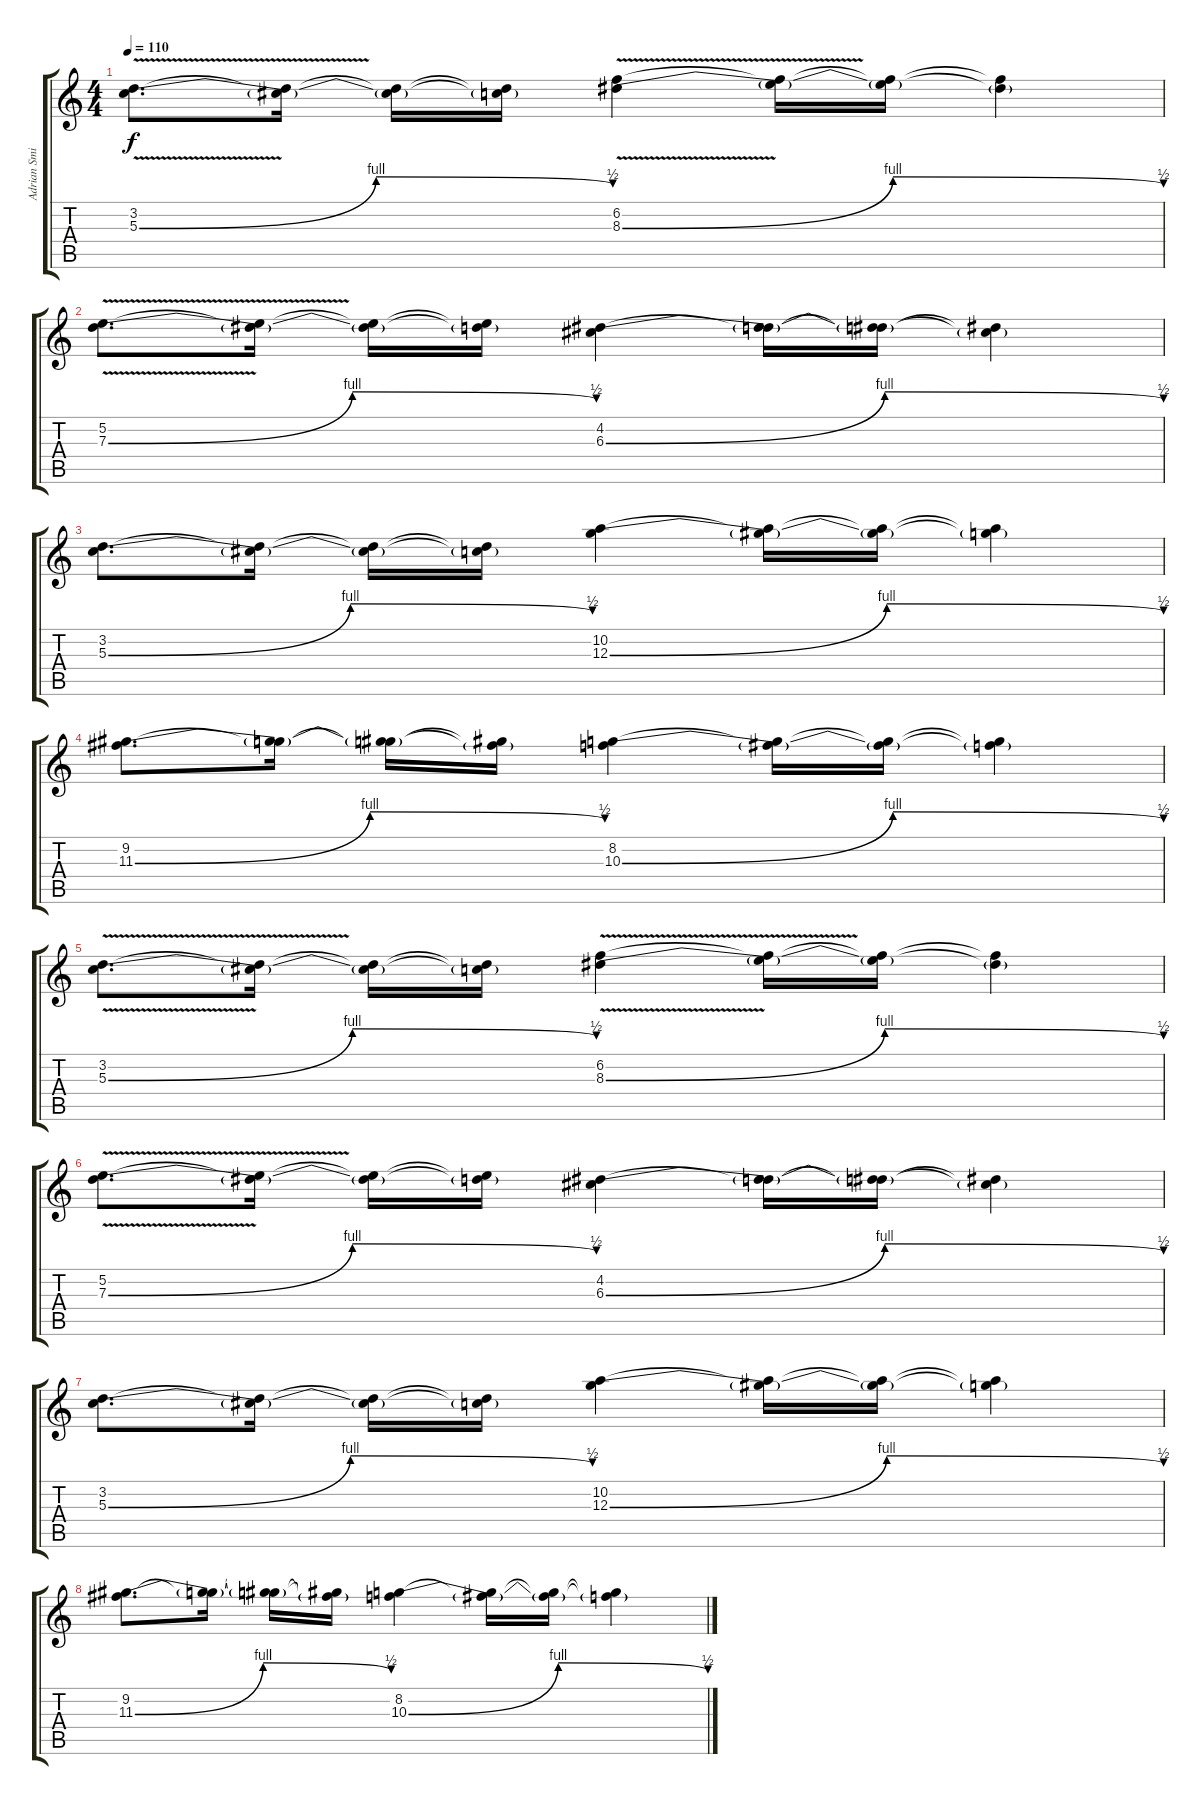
\track ("Adrian Smith" "Adrian Smi") {instrument distortionguitar}
\staff {score tabs}
\tuning (E4 B3 G3 D3 A2 E2) {hide}
\ts (4 4)
\tempo 110
\clef g2
\ks c
(3.2 5.3{be (bendrelease 0 0 15 4 15 4 60 2) v}).8{d dy f} (3.2{t} 5.3{t}).16 (3.2{t} 5.3{t}).16 (3.2{t} 5.3{t}).16 (6.2 8.3{be (bendrelease 0 0 15 4 15 4 60 2) v}).4 (6.2{t} 8.3{t}).16 (6.2{t} 8.3{t}).16 (6.2{t} 8.3{t}).4 |
(5.2 7.3{be (bendrelease 0 0 15 4 15 4 60 2) v}).8{d} (5.2{t} 7.3{t}).16 (5.2{t} 7.3{t}).16 (5.2{t} 7.3{t}).16 (4.2 6.3{be (bendrelease 0 0 15 4 15 4 60 2)}).4 (4.2{t} 6.3{t}).16 (4.2{t} 6.3{t}).16 (4.2{t} 6.3{t}).4 |
(3.2 5.3{be (bendrelease 0 0 15 4 15 4 60 2)}).8{d} (3.2{t} 5.3{t}).16 (3.2{t} 5.3{t}).16 (3.2{t} 5.3{t}).16 (10.2 12.3{be (bendrelease 0 0 15 4 15 4 60 2)}).4 (10.2{t} 12.3{t}).16 (10.2{t} 12.3{t}).16 (10.2{t} 12.3{t}).4 |
(9.2 11.3{be (bendrelease 0 0 15 4 15 4 60 2)}).8{d} (9.2{t} 11.3{t}).16 (9.2{t} 11.3{t}).16 (9.2{t} 11.3{t}).16 (8.2 10.3{be (bendrelease 0 0 15 4 15 4 60 2)}).4 (8.2{t} 10.3{t}).16 (8.2{t} 10.3{t}).16 (8.2{t} 10.3{t}).4 |
(3.2 5.3{be (bendrelease 0 0 15 4 15 4 60 2) v}).8{d} (3.2{t} 5.3{t}).16 (3.2{t} 5.3{t}).16 (3.2{t} 5.3{t}).16 (6.2 8.3{be (bendrelease 0 0 15 4 15 4 60 2) v}).4 (6.2{t} 8.3{t}).16 (6.2{t} 8.3{t}).16 (6.2{t} 8.3{t}).4 |
(5.2 7.3{be (bendrelease 0 0 15 4 15 4 60 2) v}).8{d} (5.2{t} 7.3{t}).16 (5.2{t} 7.3{t}).16 (5.2{t} 7.3{t}).16 (4.2 6.3{be (bendrelease 0 0 15 4 15 4 60 2)}).4 (4.2{t} 6.3{t}).16 (4.2{t} 6.3{t}).16 (4.2{t} 6.3{t}).4 |
(3.2 5.3{be (bendrelease 0 0 15 4 15 4 60 2)}).8{d} (3.2{t} 5.3{t}).16 (3.2{t} 5.3{t}).16 (3.2{t} 5.3{t}).16 (10.2 12.3{be (bendrelease 0 0 15 4 15 4 60 2)}).4 (10.2{t} 12.3{t}).16 (10.2{t} 12.3{t}).16 (10.2{t} 12.3{t}).4 |
(9.2 11.3{be (bendrelease 0 0 15 4 15 4 60 2)}).8{d} (9.2{t} 11.3{t}).16 (9.2{t} 11.3{t}).16 (9.2{t} 11.3{t}).16 (8.2 10.3{be (bendrelease 0 0 15 4 15 4 60 2)}).4 (8.2{t} 10.3{t}).16 (8.2{t} 10.3{t}).16 (8.2{t} 10.3{t}).4
